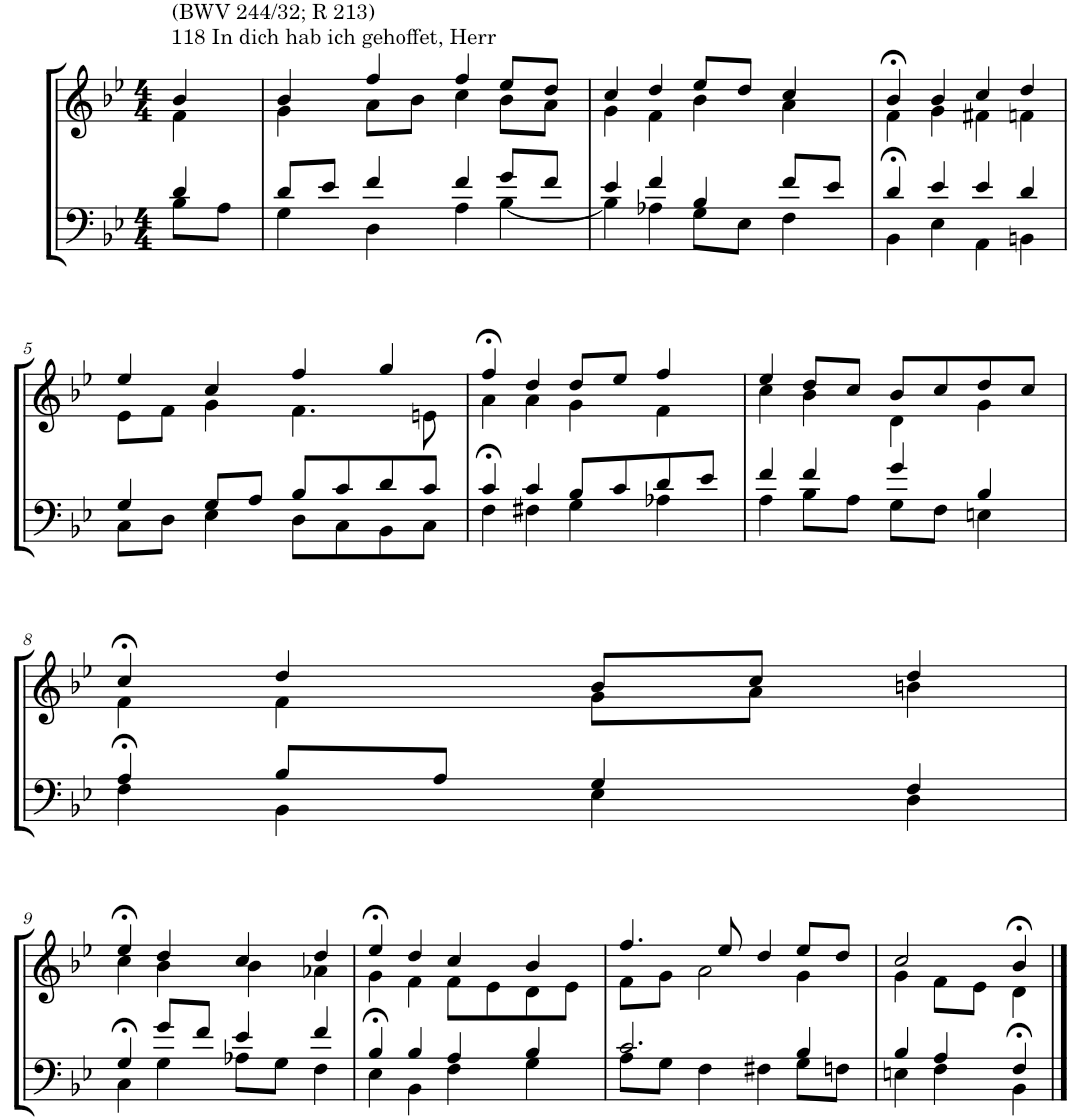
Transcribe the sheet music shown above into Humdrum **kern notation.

**kern	**kern
*part2	*part1
*staff2	*staff1
*I"Tenor/Baß	*I"Sopran/Alt
*clefF4	*clefG2
*k[b-e-]	*k[b-e-]
*M4/4	*M4/4
=1	=1
*^	*^
!	!	!LO:TX:a:t=118 In dich hab ich gehoffet, Herr	!
!	!	!LO:TX:a:t=(BWV 244/32; R 213)	!
4d/	8B-\L	4b-/	4f\
.	8A\J	.	.
=2	=2	=2	=2
8d/L	4G\	4b-/	4g\
8e-/J	.	.	.
4f/	4D\	4ff/	8a\L
.	.	.	8b-\J
4f/	4A\	4ff/	4cc\
8g/L	[4B-\	8ee-/L	8b-\L
8f/J	.	8dd/J	8a\J
=3	=3	=3	=3
4e-/	4B-\]	4cc/	4g\
4f/	4A-X\	4dd/	4f\
4B-/	8G\L	8ee-/L	4b-\
.	8E-\J	8dd/J	.
8f/L	4F\	4cc/	4a\
8e-/J	.	.	.
=4	=4	=4	=4
4d/	4BB->\	4b->/	4f\
4e-/	4E-\	4b-/	4g\
4e-/	4AA\	4cc/	4f#X\
4d/	4BBn\	4dd/	4fn\
!!LO:LB:g=z	!!
=5	=5	=5	=5
4G/	8C\L	4ee-/	8e-\L
.	8D\J	.	8f\J
8G/L	4E-\	4cc/	4g\
8A/J	.	.	.
8B-/L	8D\L	4ff/	4.f\
8c/	8C\	.	.
8d/	8BB-\	4gg/	.
8c/J	8C\J	.	8en\
=6	=6	=6	=6
4c/	4F>\	4ff>/	4a\
4c/	4F#X\	4dd/	4a\
8B-/L	4G\	8dd/L	4g\
8c/	.	8ee-/J	.
8d/	4A-X\	4ff/	4f\
8e-/J	.	.	.
=7	=7	=7	=7
4f/	4A\	4ee-/	4cc\
4f/	8B-\L	8dd/L	4b-\
.	8A\J	8cc/J	.
4g/	8G\L	8b-/L	4d\
.	8F\J	8cc/	.
4B-/	4En\	8dd/	4g\
.	.	8cc/J	.
!!LO:LB:g=z	!!
=8	=8	=8	=8
4A/	4F>\	4cc>/	4f\
8B-/L	4BB-\	4dd/	4f\
8A/J	.	.	.
4G/	4E-\	8b-/L	8g\L
.	.	8cc/J	8a\J
4F/	4D\	4dd/	4bn\
!!LO:LB:g=z	!!
=9	=9	=9	=9
4G/	4C>\	4ee->/	4cc\
8g/L	4G\	4dd/	4b-\
8f/J	.	.	.
4e-/	8A-X\L	4cc/	4b-\
.	8G\J	.	.
4f/	4F\	4dd/	4a-X\
=10	=10	=10	=10
4B-/	4E->\	4ee->/	4g\
4B-/	4BB-\	4dd/	4f\
4A/	4F\	4cc/	8f\L
.	.	.	8e-\
4B-/	4G\	4b-/	8d\
.	.	.	8e-\J
=11	=11	=11	=11
2.c/	8A\L	4.ff/	8f\L
.	8G\J	.	8g\J
.	4F\	.	2a\
.	.	8ee-/	.
.	4F#X\	4dd/	.
4B-/	8G\L	8ee-/L	4g\
.	8Fn\J	8dd/J	.
=12	=12	=12	=12
4B-/	4En\	2cc/	4g\
4A/	4F\	.	8f\L
.	.	.	8e-\J
4F/	4BB->\	4b->/	4d\
*v	*v	*	*
*	*v	*v
==	==
*-	*-
